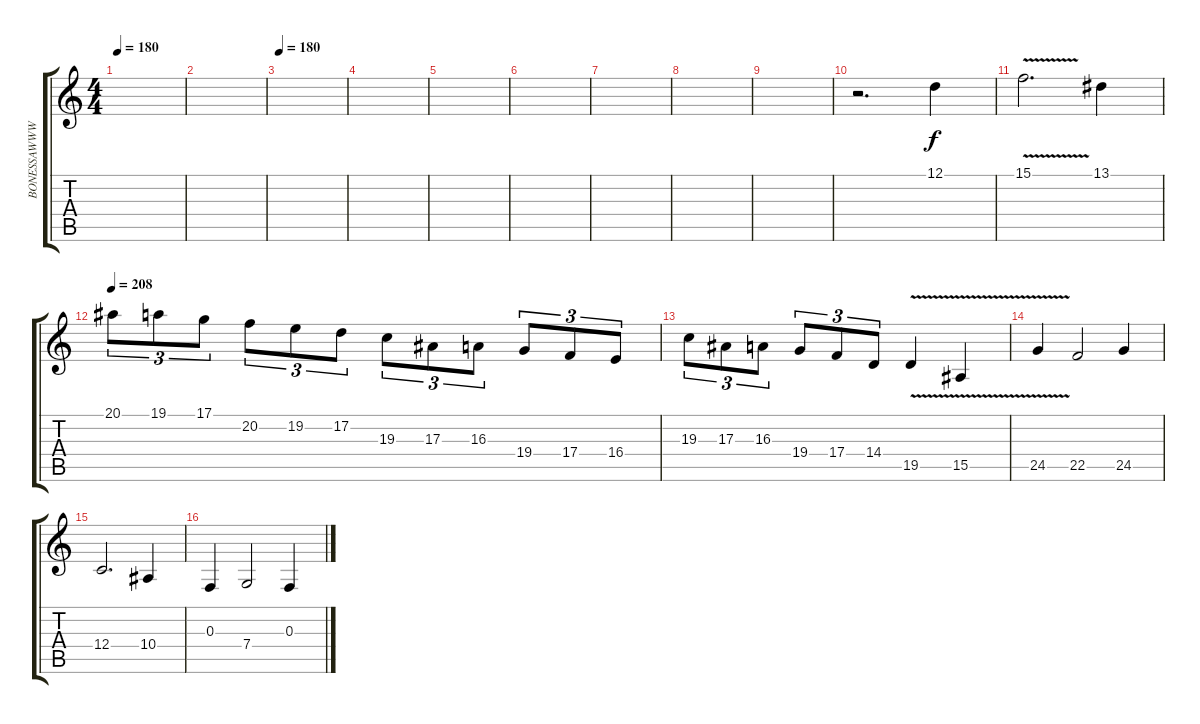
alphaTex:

\track ("BONESSAWWW" "BONESSAWWW") {instrument lead2sawtooth}
\staff {score tabs}
\tuning (D4 A3 F3 C3 G2 D2) {hide}
\ts (4 4)
\tempo 180
\clef g2
\ks c
|
|
\tempo 180
|
|
|
|
|
|
|
r.2{d} 12.1.4 |
15.1{v}.2{d} 13.1.4 |
\tempo 208
20.1.8{tu (3 2)} 19.1.8{tu (3 2)} 17.1.8{tu (3 2)} 20.2.8{tu (3 2)} 19.2.8{tu (3 2)} 17.2.8{tu (3 2)} 19.3.8{tu (3 2)} 17.3.8{tu (3 2)} 16.3.8{tu (3 2)} 19.4.8{tu (3 2)} 17.4.8{tu (3 2)} 16.4.8{tu (3 2)} |
19.3.8{tu (3 2)} 17.3.8{tu (3 2)} 16.3.8{tu (3 2)} 19.4.8{tu (3 2)} 17.4.8{tu (3 2)} 14.4.8{tu (3 2)} 19.5{v}.4 15.5{v}.4 |
24.5{v}.4 22.5.2 24.5.4 |
12.4.2{d} 10.4.4 |
0.3.4 7.4.2 0.3.4
